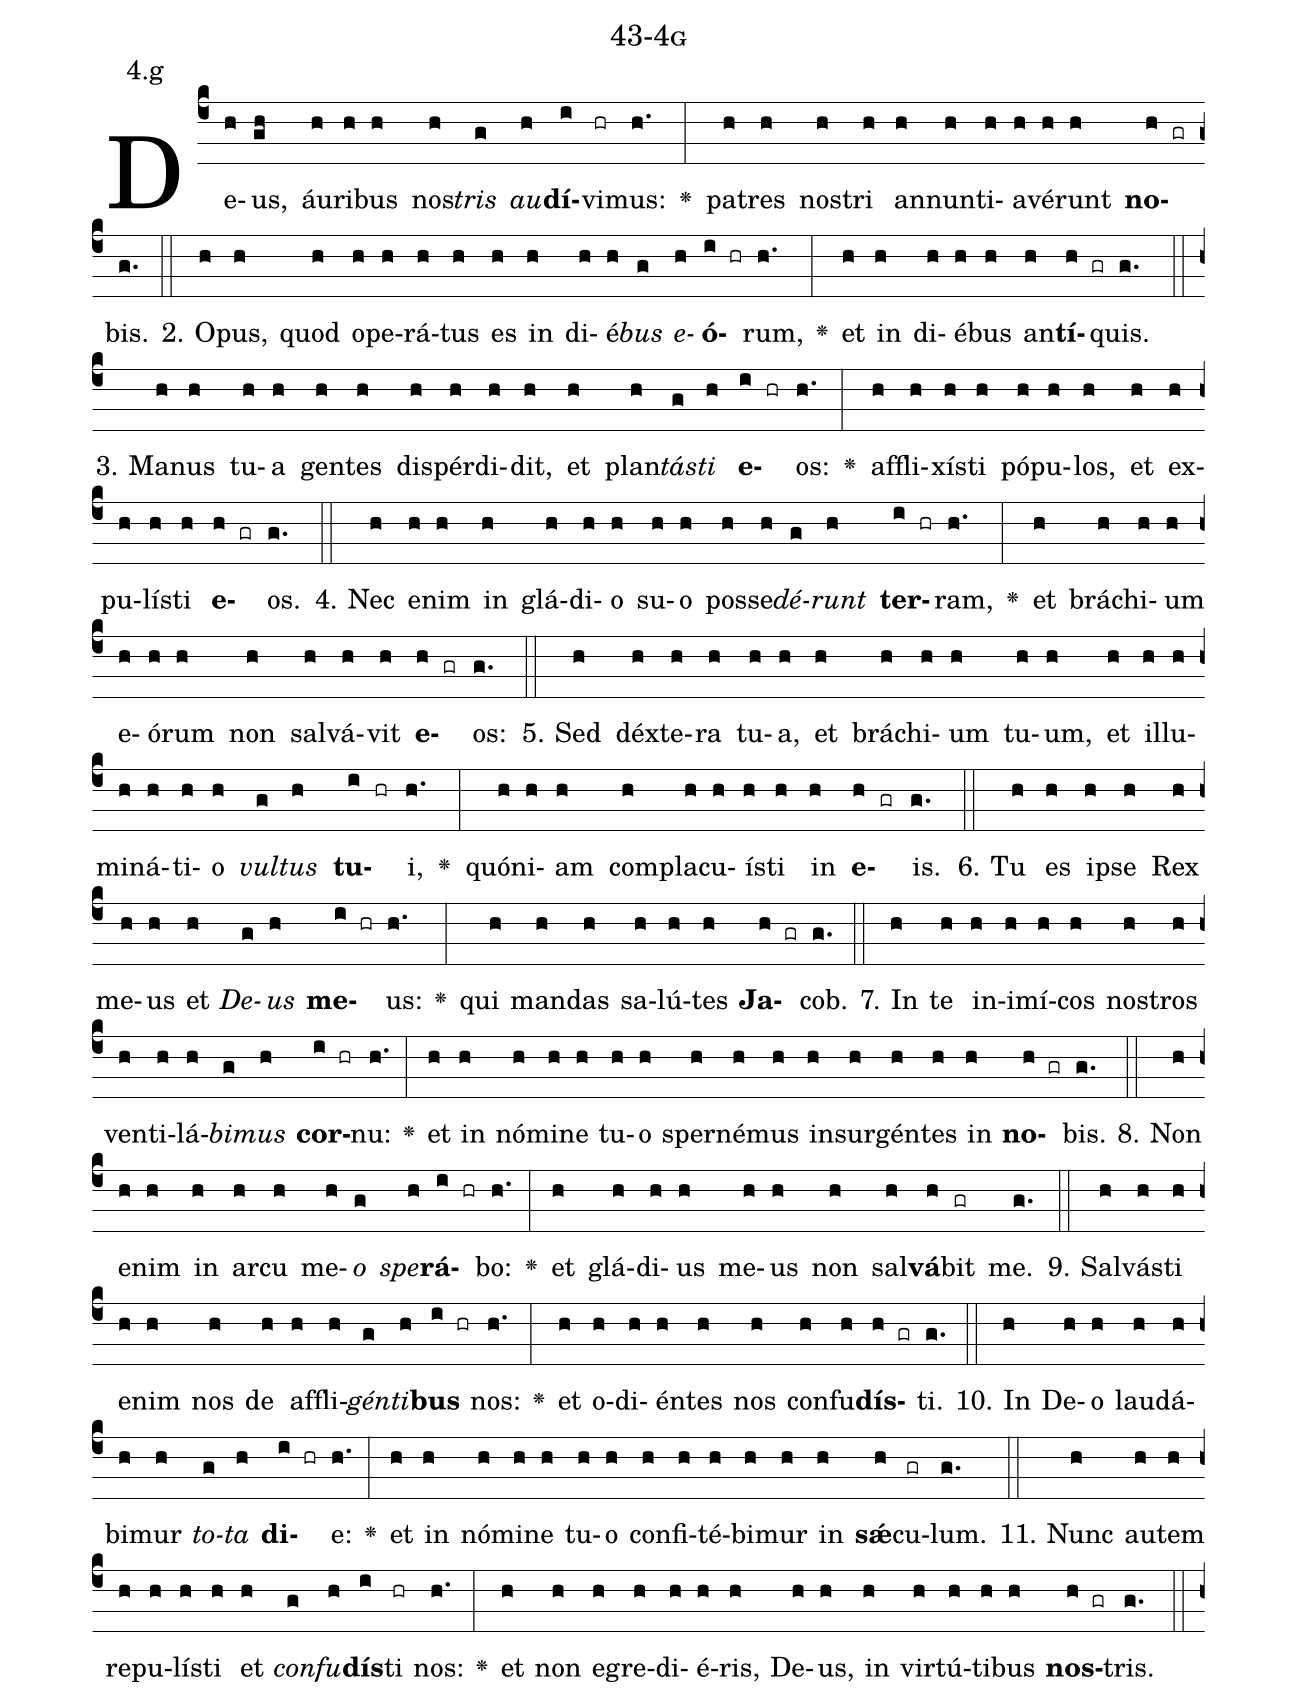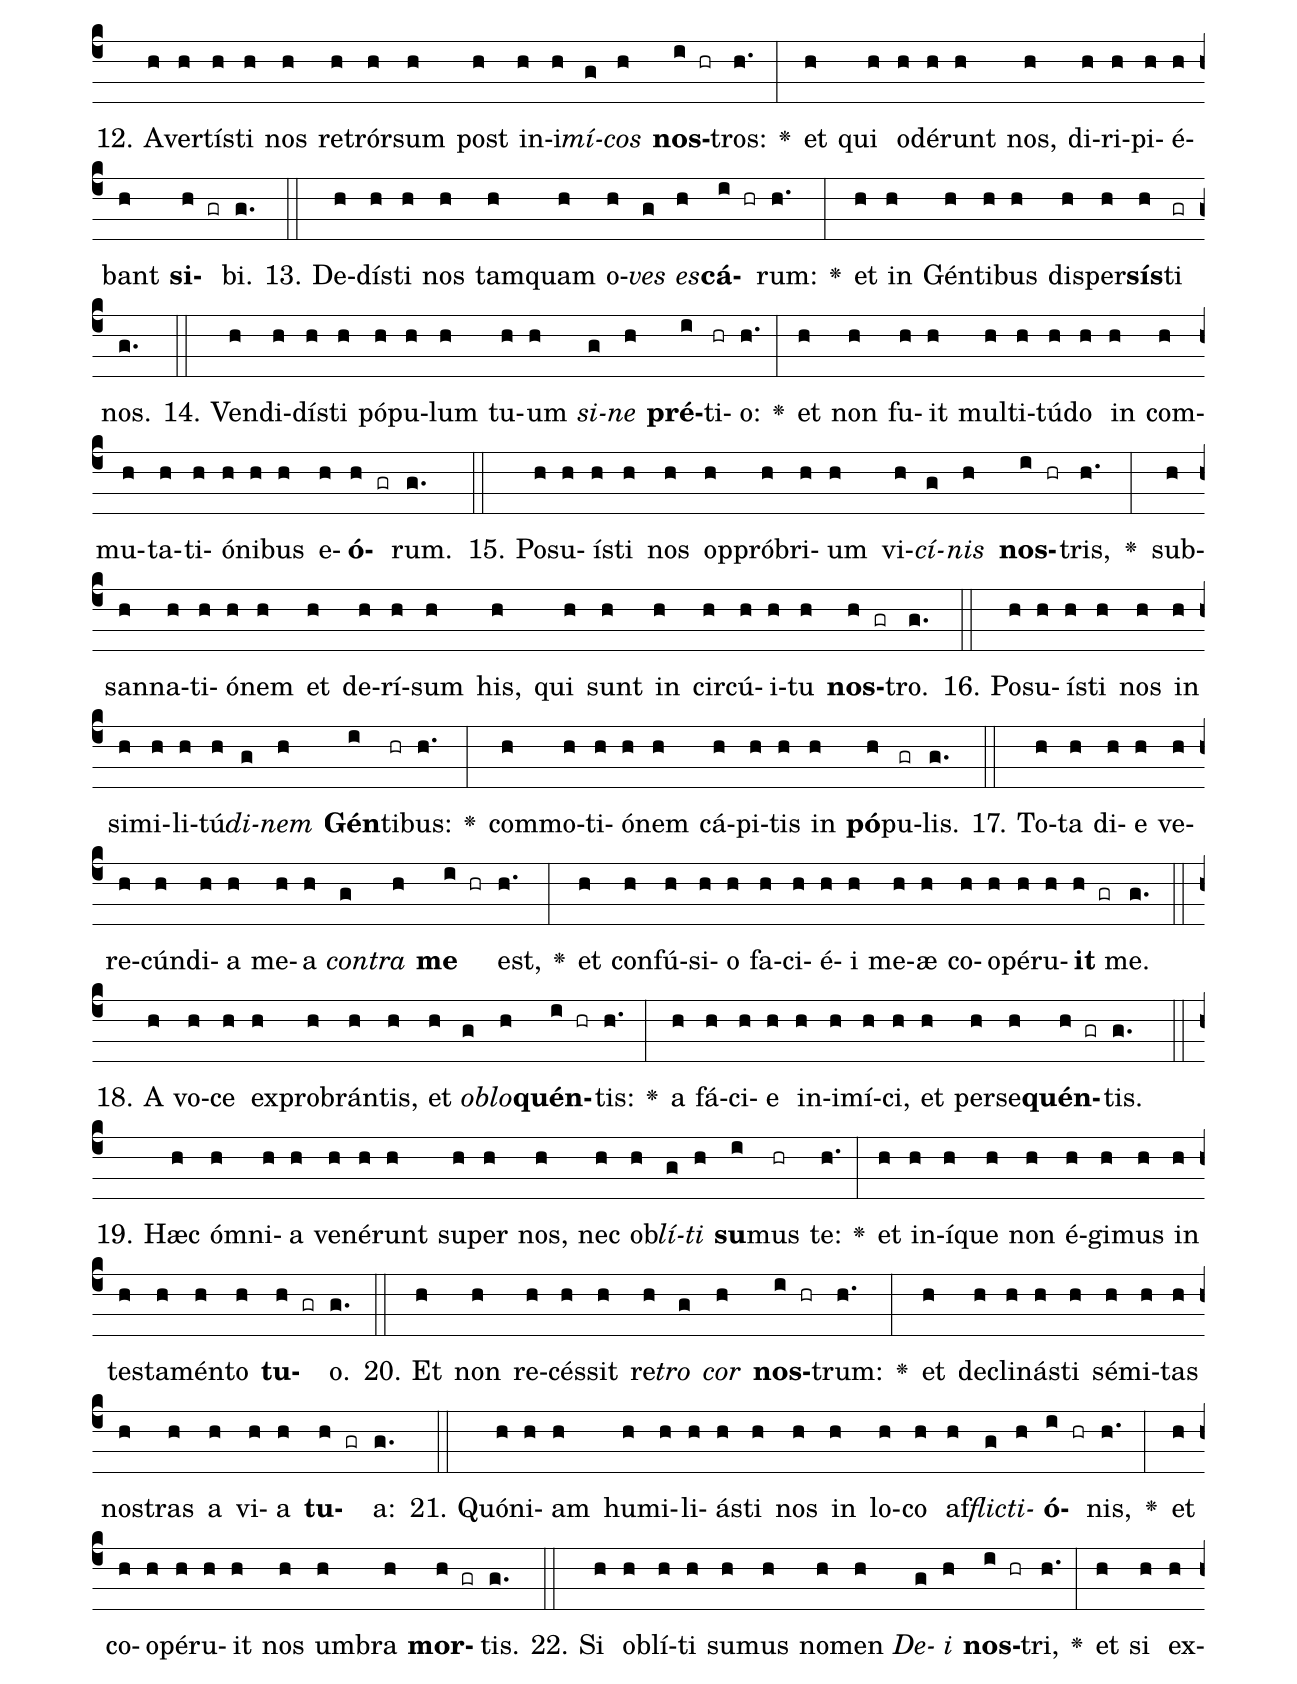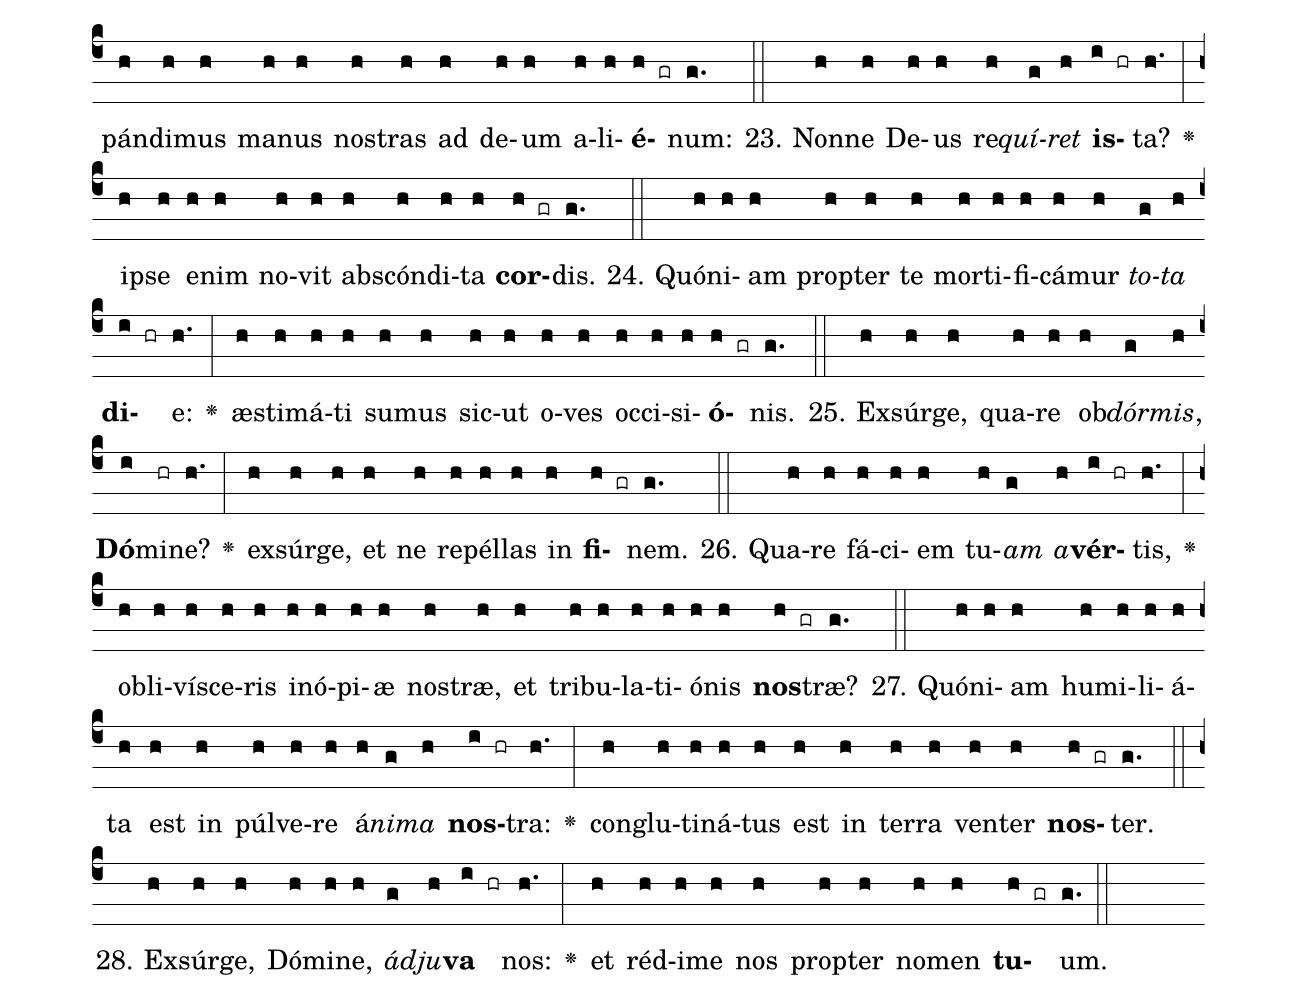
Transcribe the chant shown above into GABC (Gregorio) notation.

name: 43-4g;
annotation: 4.g;
%%
(c4)De(h)us,(gh) áu(h)ri(h)bus(h) nos(h)<i>tris</i>(g) <i>au</i>(h)<b>dí</b>(i)vi(hr)mus:(h.) <v>\greheightstar</v>(:) pa(h)tres(h) nos(h)tri(h) an(h)nun(h)ti(h)a(h)vé(h)runt(h) <b>no</b>(h gr)bis.(g.) (::)
2. O(h)pus,(h) quod(h) o(h)pe(h)rá(h)tus(h) es(h) in(h) di(h)é(h)<i>bus</i>(g) <i>e</i>(h)<b>ó</b>(i hr)rum,(h.) <v>\greheightstar</v>(:) et(h) in(h) di(h)é(h)bus(h) an(h)<b>tí</b>(h gr)quis.(g.) (::)
3. Ma(h)nus(h) tu(h)a(h) gen(h)tes(h) dis(h)pér(h)di(h)dit,(h) et(h) plan(h)<i>tás</i>(g)<i>ti</i>(h) <b>e</b>(i hr)os:(h.) <v>\greheightstar</v>(:) af(h)fli(h)xís(h)ti(h) pó(h)pu(h)los,(h) et(h) ex(h)pu(h)lís(h)ti(h) <b>e</b>(h gr)os.(g.) (::)
4. Nec(h) e(h)nim(h) in(h) glá(h)di(h)o(h) su(h)o(h) pos(h)se(h)<i>dé</i>(g)<i>runt</i>(h) <b>ter</b>(i hr)ram,(h.) <v>\greheightstar</v>(:) et(h) brá(h)chi(h)um(h) e(h)ó(h)rum(h) non(h) sal(h)vá(h)vit(h) <b>e</b>(h gr)os:(g.) (::)
5. Sed(h) déx(h)te(h)ra(h) tu(h)a,(h) et(h) brá(h)chi(h)um(h) tu(h)um,(h) et(h) il(h)lu(h)mi(h)ná(h)ti(h)o(h) <i>vul</i>(g)<i>tus</i>(h) <b>tu</b>(i hr)i,(h.) <v>\greheightstar</v>(:) quón(h)i(h)am(h) com(h)pla(h)cu(h)ís(h)ti(h) in(h) <b>e</b>(h gr)is.(g.) (::)
6. Tu(h) es(h) ip(h)se(h) Rex(h) me(h)us(h) et(h) <i>De</i>(g)<i>us</i>(h) <b>me</b>(i hr)us:(h.) <v>\greheightstar</v>(:) qui(h) man(h)das(h) sa(h)lú(h)tes(h) <b>Ja</b>(h gr)cob.(g.) (::)
7. In(h) te(h) in(h)i(h)mí(h)cos(h) nos(h)tros(h) ven(h)ti(h)lá(h)<i>bi</i>(g)<i>mus</i>(h) <b>cor</b>(i hr)nu:(h.) <v>\greheightstar</v>(:) et(h) in(h) nó(h)mi(h)ne(h) tu(h)o(h) sper(h)né(h)mus(h) in(h)sur(h)gén(h)tes(h) in(h) <b>no</b>(h gr)bis.(g.) (::)
8. Non(h) e(h)nim(h) in(h) ar(h)cu(h) me(h)<i>o</i>(g) <i>spe</i>(h)<b>rá</b>(i hr)bo:(h.) <v>\greheightstar</v>(:) et(h) glá(h)di(h)us(h) me(h)us(h) non(h) sal(h)<b>vá</b>(h)bit(gr) me.(g.) (::)
9. Sal(h)vás(h)ti(h) e(h)nim(h) nos(h) de(h) af(h)fli(h)<i>gén</i>(g)<i>ti</i>(h)<b>bus</b>(i hr) nos:(h.) <v>\greheightstar</v>(:) et(h) o(h)di(h)én(h)tes(h) nos(h) con(h)fu(h)<b>dís</b>(h gr)ti.(g.) (::)
10. In(h) De(h)o(h) lau(h)dá(h)bi(h)mur(h) <i>to</i>(g)<i>ta</i>(h) <b>di</b>(i hr)e:(h.) <v>\greheightstar</v>(:) et(h) in(h) nó(h)mi(h)ne(h) tu(h)o(h) con(h)fi(h)té(h)bi(h)mur(h) in(h) <b>sǽ</b>(h)cu(gr)lum.(g.) (::)
11. Nunc(h) au(h)tem(h) re(h)pu(h)lís(h)ti(h) et(h) <i>con</i>(g)<i>fu</i>(h)<b>dís</b>(i)ti(hr) nos:(h.) <v>\greheightstar</v>(:) et(h) non(h) e(h)gre(h)di(h)é(h)ris,(h) De(h)us,(h) in(h) vir(h)tú(h)ti(h)bus(h) <b>nos</b>(h gr)tris.(g.) (::)
12. A(h)ver(h)tís(h)ti(h) nos(h) re(h)trór(h)sum(h) post(h) in(h)i(h)<i>mí</i>(g)<i>cos</i>(h) <b>nos</b>(i hr)tros:(h.) <v>\greheightstar</v>(:) et(h) qui(h) o(h)dé(h)runt(h) nos,(h) di(h)ri(h)pi(h)é(h)bant(h) <b>si</b>(h gr)bi.(g.) (::)
13. De(h)dís(h)ti(h) nos(h) tam(h)quam(h) o(h)<i>ves</i>(g) <i>es</i>(h)<b>cá</b>(i hr)rum:(h.) <v>\greheightstar</v>(:) et(h) in(h) Gén(h)ti(h)bus(h) di(h)sper(h)<b>sís</b>(h)ti(gr) nos.(g.) (::)
14. Ven(h)di(h)dís(h)ti(h) pó(h)pu(h)lum(h) tu(h)um(h) <i>si</i>(g)<i>ne</i>(h) <b>pré</b>(i)ti(hr)o:(h.) <v>\greheightstar</v>(:) et(h) non(h) fu(h)it(h) mul(h)ti(h)tú(h)do(h) in(h) com(h)mu(h)ta(h)ti(h)ó(h)ni(h)bus(h) e(h)<b>ó</b>(h gr)rum.(g.) (::)
15. Po(h)su(h)ís(h)ti(h) nos(h) op(h)pró(h)bri(h)um(h) vi(h)<i>cí</i>(g)<i>nis</i>(h) <b>nos</b>(i hr)tris,(h.) <v>\greheightstar</v>(:) sub(h)san(h)na(h)ti(h)ó(h)nem(h) et(h) de(h)rí(h)sum(h) his,(h) qui(h) sunt(h) in(h) cir(h)cú(h)i(h)tu(h) <b>nos</b>(h gr)tro.(g.) (::)
16. Po(h)su(h)ís(h)ti(h) nos(h) in(h) si(h)mi(h)li(h)tú(h)<i>di</i>(g)<i>nem</i>(h) <b>Gén</b>(i)ti(hr)bus:(h.) <v>\greheightstar</v>(:) com(h)mo(h)ti(h)ó(h)nem(h) cá(h)pi(h)tis(h) in(h) <b>pó</b>(h)pu(gr)lis.(g.) (::)
17. To(h)ta(h) di(h)e(h) ve(h)re(h)cún(h)di(h)a(h) me(h)a(h) <i>con</i>(g)<i>tra</i>(h) <b>me</b>(i hr) est,(h.) <v>\greheightstar</v>(:) et(h) con(h)fú(h)si(h)o(h) fa(h)ci(h)é(h)i(h) me(h)æ(h) co(h)o(h)pé(h)ru(h)<b>it</b>(h gr) me.(g.) (::)
18. A(h) vo(h)ce(h) ex(h)pro(h)brán(h)tis,(h) et(h) <i>ob</i>(g)<i>lo</i>(h)<b>quén</b>(i hr)tis:(h.) <v>\greheightstar</v>(:) a(h) fá(h)ci(h)e(h) in(h)i(h)mí(h)ci,(h) et(h) per(h)se(h)<b>quén</b>(h gr)tis.(g.) (::)
19. Hæc(h) óm(h)ni(h)a(h) ve(h)né(h)runt(h) su(h)per(h) nos,(h) nec(h) ob(h)<i>lí</i>(g)<i>ti</i>(h) <b>su</b>(i)mus(hr) te:(h.) <v>\greheightstar</v>(:) et(h) in(h)í(h)que(h) non(h) é(h)gi(h)mus(h) in(h) tes(h)ta(h)mén(h)to(h) <b>tu</b>(h gr)o.(g.) (::)
20. Et(h) non(h) re(h)cés(h)sit(h) re(h)<i>tro</i>(g) <i>cor</i>(h) <b>nos</b>(i hr)trum:(h.) <v>\greheightstar</v>(:) et(h) de(h)cli(h)nás(h)ti(h) sé(h)mi(h)tas(h) nos(h)tras(h) a(h) vi(h)a(h) <b>tu</b>(h gr)a:(g.) (::)
21. Quón(h)i(h)am(h) hu(h)mi(h)li(h)ás(h)ti(h) nos(h) in(h) lo(h)co(h) af(h)<i>flic</i>(g)<i>ti</i>(h)<b>ó</b>(i hr)nis,(h.) <v>\greheightstar</v>(:) et(h) co(h)o(h)pé(h)ru(h)it(h) nos(h) um(h)bra(h) <b>mor</b>(h gr)tis.(g.) (::)
22. Si(h) ob(h)lí(h)ti(h) su(h)mus(h) no(h)men(h) <i>De</i>(g)<i>i</i>(h) <b>nos</b>(i hr)tri,(h.) <v>\greheightstar</v>(:) et(h) si(h) ex(h)pán(h)di(h)mus(h) ma(h)nus(h) nos(h)tras(h) ad(h) de(h)um(h) a(h)li(h)<b>é</b>(h gr)num:(g.) (::)
23. Non(h)ne(h) De(h)us(h) re(h)<i>quí</i>(g)<i>ret</i>(h) <b>is</b>(i hr)ta?(h.) <v>\greheightstar</v>(:) ip(h)se(h) e(h)nim(h) no(h)vit(h) abs(h)cón(h)di(h)ta(h) <b>cor</b>(h gr)dis.(g.) (::)
24. Quón(h)i(h)am(h) prop(h)ter(h) te(h) mor(h)ti(h)fi(h)cá(h)mur(h) <i>to</i>(g)<i>ta</i>(h) <b>di</b>(i hr)e:(h.) <v>\greheightstar</v>(:) æs(h)ti(h)má(h)ti(h) su(h)mus(h) sic(h)ut(h) o(h)ves(h) oc(h)ci(h)si(h)<b>ó</b>(h gr)nis.(g.) (::)
25. Ex(h)súr(h)ge,(h) qua(h)re(h) ob(h)<i>dór</i>(g)<i>mis</i>,(h) <b>Dó</b>(i)mi(hr)ne?(h.) <v>\greheightstar</v>(:) ex(h)súr(h)ge,(h) et(h) ne(h) re(h)pél(h)las(h) in(h) <b>fi</b>(h gr)nem.(g.) (::)
26. Qua(h)re(h) fá(h)ci(h)em(h) tu(h)<i>am</i>(g) <i>a</i>(h)<b>vér</b>(i hr)tis,(h.) <v>\greheightstar</v>(:) ob(h)li(h)ví(h)sce(h)ris(h) in(h)ó(h)pi(h)æ(h) nos(h)træ,(h) et(h) tri(h)bu(h)la(h)ti(h)ó(h)nis(h) <b>nos</b>(h gr)træ?(g.) (::)
27. Quón(h)i(h)am(h) hu(h)mi(h)li(h)á(h)ta(h) est(h) in(h) púl(h)ve(h)re(h) á(h)<i>ni</i>(g)<i>ma</i>(h) <b>nos</b>(i hr)tra:(h.) <v>\greheightstar</v>(:) con(h)glu(h)ti(h)ná(h)tus(h) est(h) in(h) ter(h)ra(h) ven(h)ter(h) <b>nos</b>(h gr)ter.(g.) (::)
28. Ex(h)súr(h)ge,(h) Dó(h)mi(h)ne,(h) <i>ád</i>(g)<i>ju</i>(h)<b>va</b>(i hr) nos:(h.) <v>\greheightstar</v>(:) et(h) réd(h)i(h)me(h) nos(h) prop(h)ter(h) no(h)men(h) <b>tu</b>(h gr)um.(g.) (::)
